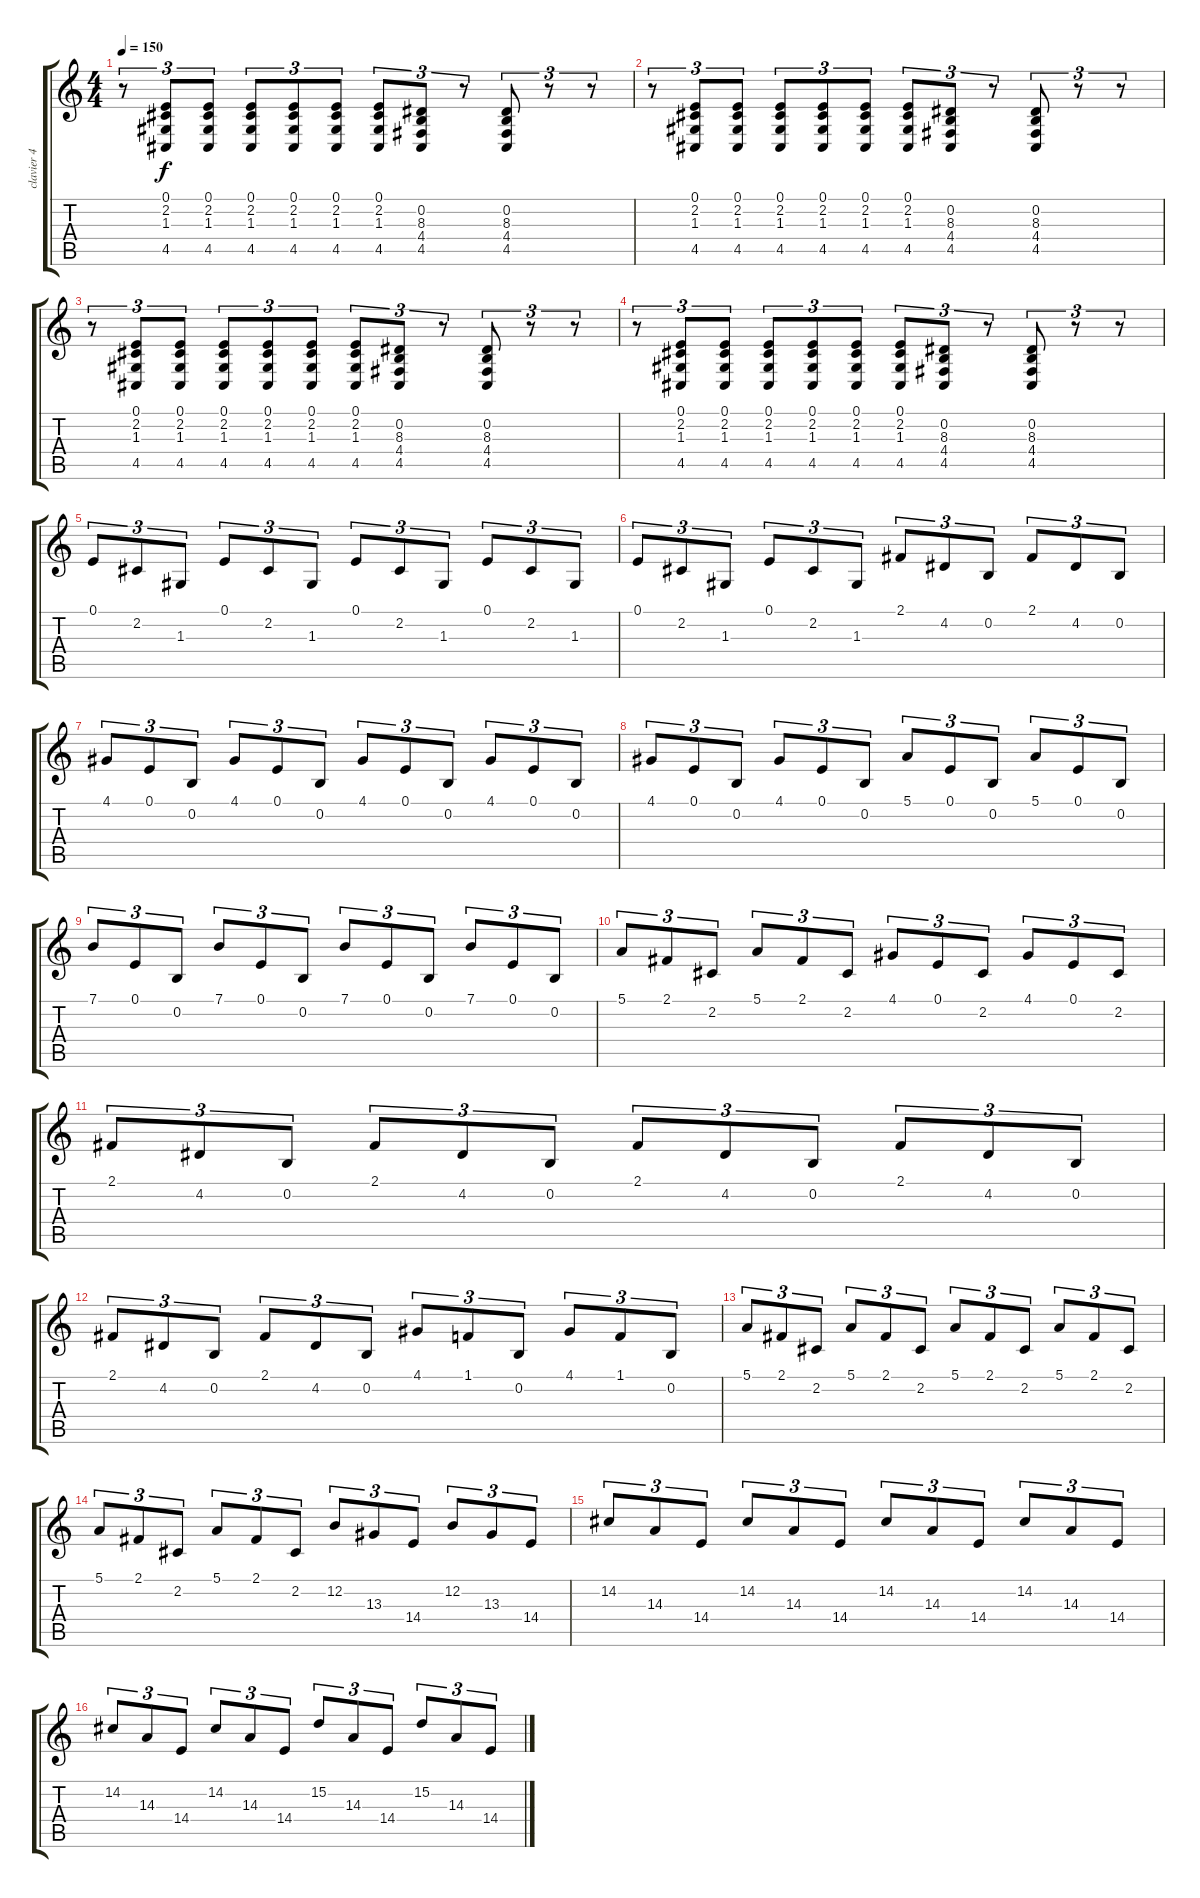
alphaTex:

\track ("clavier 4" "clavier 4") {instrument acousticgrandpiano}
\staff {score tabs}
\tuning (E4 B3 G3 D3 A2 E2) {hide}
\ts (4 4)
\tempo 150
\clef g2
\ks c
r.8{tu (3 2) dy f instrument acousticgrandpiano} (0.1 2.2 1.3 4.5).8{tu (3 2)} (0.1 2.2 1.3 4.5).8{tu (3 2)} (0.1 2.2 1.3 4.5).8{tu (3 2)} (0.1 2.2 1.3 4.5).8{tu (3 2)} (0.1 2.2 1.3 4.5).8{tu (3 2)} (0.1 2.2 1.3 4.5).8{tu (3 2)} (0.2 8.3 4.4 4.5).8{tu (3 2)} r.8{tu (3 2)} (0.2 8.3 4.4 4.5).8{tu (3 2)} r.8{tu (3 2)} r.8{tu (3 2)} |
r.8{tu (3 2)} (0.1 2.2 1.3 4.5).8{tu (3 2)} (0.1 2.2 1.3 4.5).8{tu (3 2)} (0.1 2.2 1.3 4.5).8{tu (3 2)} (0.1 2.2 1.3 4.5).8{tu (3 2)} (0.1 2.2 1.3 4.5).8{tu (3 2)} (0.1 2.2 1.3 4.5).8{tu (3 2)} (0.2 8.3 4.4 4.5).8{tu (3 2)} r.8{tu (3 2)} (0.2 8.3 4.4 4.5).8{tu (3 2)} r.8{tu (3 2)} r.8{tu (3 2)} |
r.8{tu (3 2)} (0.1 2.2 1.3 4.5).8{tu (3 2)} (0.1 2.2 1.3 4.5).8{tu (3 2)} (0.1 2.2 1.3 4.5).8{tu (3 2)} (0.1 2.2 1.3 4.5).8{tu (3 2)} (0.1 2.2 1.3 4.5).8{tu (3 2)} (0.1 2.2 1.3 4.5).8{tu (3 2)} (0.2 8.3 4.4 4.5).8{tu (3 2)} r.8{tu (3 2)} (0.2 8.3 4.4 4.5).8{tu (3 2)} r.8{tu (3 2)} r.8{tu (3 2)} |
r.8{tu (3 2)} (0.1 2.2 1.3 4.5).8{tu (3 2)} (0.1 2.2 1.3 4.5).8{tu (3 2)} (0.1 2.2 1.3 4.5).8{tu (3 2)} (0.1 2.2 1.3 4.5).8{tu (3 2)} (0.1 2.2 1.3 4.5).8{tu (3 2)} (0.1 2.2 1.3 4.5).8{tu (3 2)} (0.2 8.3 4.4 4.5).8{tu (3 2)} r.8{tu (3 2)} (0.2 8.3 4.4 4.5).8{tu (3 2)} r.8{tu (3 2)} r.8{tu (3 2)} |
0.1.8{tu (3 2)} 2.2.8{tu (3 2)} 1.3.8{tu (3 2)} 0.1.8{tu (3 2)} 2.2.8{tu (3 2)} 1.3.8{tu (3 2)} 0.1.8{tu (3 2)} 2.2.8{tu (3 2)} 1.3.8{tu (3 2)} 0.1.8{tu (3 2)} 2.2.8{tu (3 2)} 1.3.8{tu (3 2)} |
0.1.8{tu (3 2)} 2.2.8{tu (3 2)} 1.3.8{tu (3 2)} 0.1.8{tu (3 2)} 2.2.8{tu (3 2)} 1.3.8{tu (3 2)} 2.1.8{tu (3 2)} 4.2.8{tu (3 2)} 0.2.8{tu (3 2)} 2.1.8{tu (3 2)} 4.2.8{tu (3 2)} 0.2.8{tu (3 2)} |
4.1.8{tu (3 2)} 0.1.8{tu (3 2)} 0.2.8{tu (3 2)} 4.1.8{tu (3 2)} 0.1.8{tu (3 2)} 0.2.8{tu (3 2)} 4.1.8{tu (3 2)} 0.1.8{tu (3 2)} 0.2.8{tu (3 2)} 4.1.8{tu (3 2)} 0.1.8{tu (3 2)} 0.2.8{tu (3 2)} |
4.1.8{tu (3 2)} 0.1.8{tu (3 2)} 0.2.8{tu (3 2)} 4.1.8{tu (3 2)} 0.1.8{tu (3 2)} 0.2.8{tu (3 2)} 5.1.8{tu (3 2)} 0.1.8{tu (3 2)} 0.2.8{tu (3 2)} 5.1.8{tu (3 2)} 0.1.8{tu (3 2)} 0.2.8{tu (3 2)} |
7.1.8{tu (3 2)} 0.1.8{tu (3 2)} 0.2.8{tu (3 2)} 7.1.8{tu (3 2)} 0.1.8{tu (3 2)} 0.2.8{tu (3 2)} 7.1.8{tu (3 2)} 0.1.8{tu (3 2)} 0.2.8{tu (3 2)} 7.1.8{tu (3 2)} 0.1.8{tu (3 2)} 0.2.8{tu (3 2)} |
5.1.8{tu (3 2)} 2.1.8{tu (3 2)} 2.2.8{tu (3 2)} 5.1.8{tu (3 2)} 2.1.8{tu (3 2)} 2.2.8{tu (3 2)} 4.1.8{tu (3 2)} 0.1.8{tu (3 2)} 2.2.8{tu (3 2)} 4.1.8{tu (3 2)} 0.1.8{tu (3 2)} 2.2.8{tu (3 2)} |
2.1.8{tu (3 2)} 4.2.8{tu (3 2)} 0.2.8{tu (3 2)} 2.1.8{tu (3 2)} 4.2.8{tu (3 2)} 0.2.8{tu (3 2)} 2.1.8{tu (3 2)} 4.2.8{tu (3 2)} 0.2.8{tu (3 2)} 2.1.8{tu (3 2)} 4.2.8{tu (3 2)} 0.2.8{tu (3 2)} |
2.1.8{tu (3 2)} 4.2.8{tu (3 2)} 0.2.8{tu (3 2)} 2.1.8{tu (3 2)} 4.2.8{tu (3 2)} 0.2.8{tu (3 2)} 4.1.8{tu (3 2)} 1.1.8{tu (3 2)} 0.2.8{tu (3 2)} 4.1.8{tu (3 2)} 1.1.8{tu (3 2)} 0.2.8{tu (3 2)} |
5.1.8{tu (3 2)} 2.1.8{tu (3 2)} 2.2.8{tu (3 2)} 5.1.8{tu (3 2)} 2.1.8{tu (3 2)} 2.2.8{tu (3 2)} 5.1.8{tu (3 2)} 2.1.8{tu (3 2)} 2.2.8{tu (3 2)} 5.1.8{tu (3 2)} 2.1.8{tu (3 2)} 2.2.8{tu (3 2)} |
5.1.8{tu (3 2)} 2.1.8{tu (3 2)} 2.2.8{tu (3 2)} 5.1.8{tu (3 2)} 2.1.8{tu (3 2)} 2.2.8{tu (3 2)} 12.2.8{tu (3 2)} 13.3.8{tu (3 2)} 14.4.8{tu (3 2)} 12.2.8{tu (3 2)} 13.3.8{tu (3 2)} 14.4.8{tu (3 2)} |
14.2.8{tu (3 2)} 14.3.8{tu (3 2)} 14.4.8{tu (3 2)} 14.2.8{tu (3 2)} 14.3.8{tu (3 2)} 14.4.8{tu (3 2)} 14.2.8{tu (3 2)} 14.3.8{tu (3 2)} 14.4.8{tu (3 2)} 14.2.8{tu (3 2)} 14.3.8{tu (3 2)} 14.4.8{tu (3 2)} |
14.2.8{tu (3 2)} 14.3.8{tu (3 2)} 14.4.8{tu (3 2)} 14.2.8{tu (3 2)} 14.3.8{tu (3 2)} 14.4.8{tu (3 2)} 15.2.8{tu (3 2)} 14.3.8{tu (3 2)} 14.4.8{tu (3 2)} 15.2.8{tu (3 2)} 14.3.8{tu (3 2)} 14.4.8{tu (3 2)}
